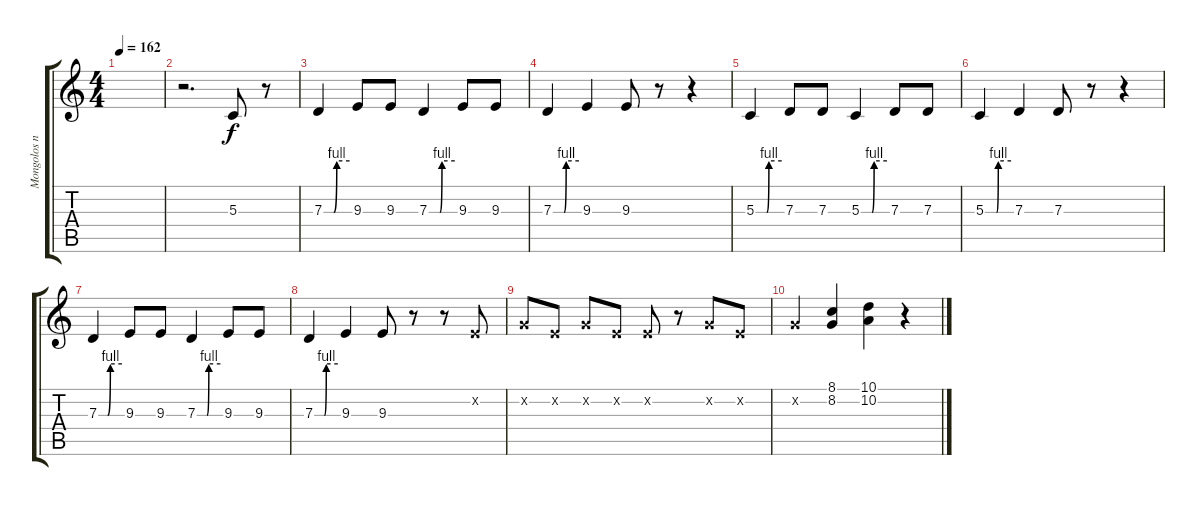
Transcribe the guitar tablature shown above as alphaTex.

\track ("Mongolos n3" "Mongolos n") {instrument synthvoice}
\staff {score tabs}
\tuning (E4 B3 G3 D3 A2 E2) {hide}
\ts (4 4)
\tempo 162
\clef g2
\ks c
|
r.2{d} 5.3.8 r.8 |
7.3{be (custom 0 0 23 0 30 4 60 4)}.4 9.3.8 9.3.8 7.3{be (custom 0 0 25 0 30 4 60 4)}.4 9.3.8 9.3.8 |
7.3{be (custom 0 0 25 0 30 4 60 4)}.4 9.3.4 9.3.8 r.8 r.4 |
5.3{be (custom 0 0 25 0 30 4 60 4)}.4 7.3.8 7.3.8 5.3{be (custom 0 0 25 0 30 4 60 4)}.4 7.3.8 7.3.8 |
5.3{be (custom 0 0 26 0 30 4 60 4)}.4 7.3.4 7.3.8 r.8 r.4 |
7.3{be (custom 0 0 23 0 30 4 60 4)}.4 9.3.8 9.3.8 7.3{be (custom 0 0 25 0 30 4 60 4)}.4 9.3.8 9.3.8 |
7.3{be (custom 0 0 25 0 30 4 60 4)}.4 9.3.4 9.3.8 r.8 r.8 5.2{x}.8 |
8.2{x}.8 5.2{x}.8 8.2{x}.8 5.2{x}.8 5.2{x}.8 r.8 8.2{x}.8 5.2{x}.8 |
8.2{x}.4 (8.1 8.2).4 (10.1 10.2).4 r.4
